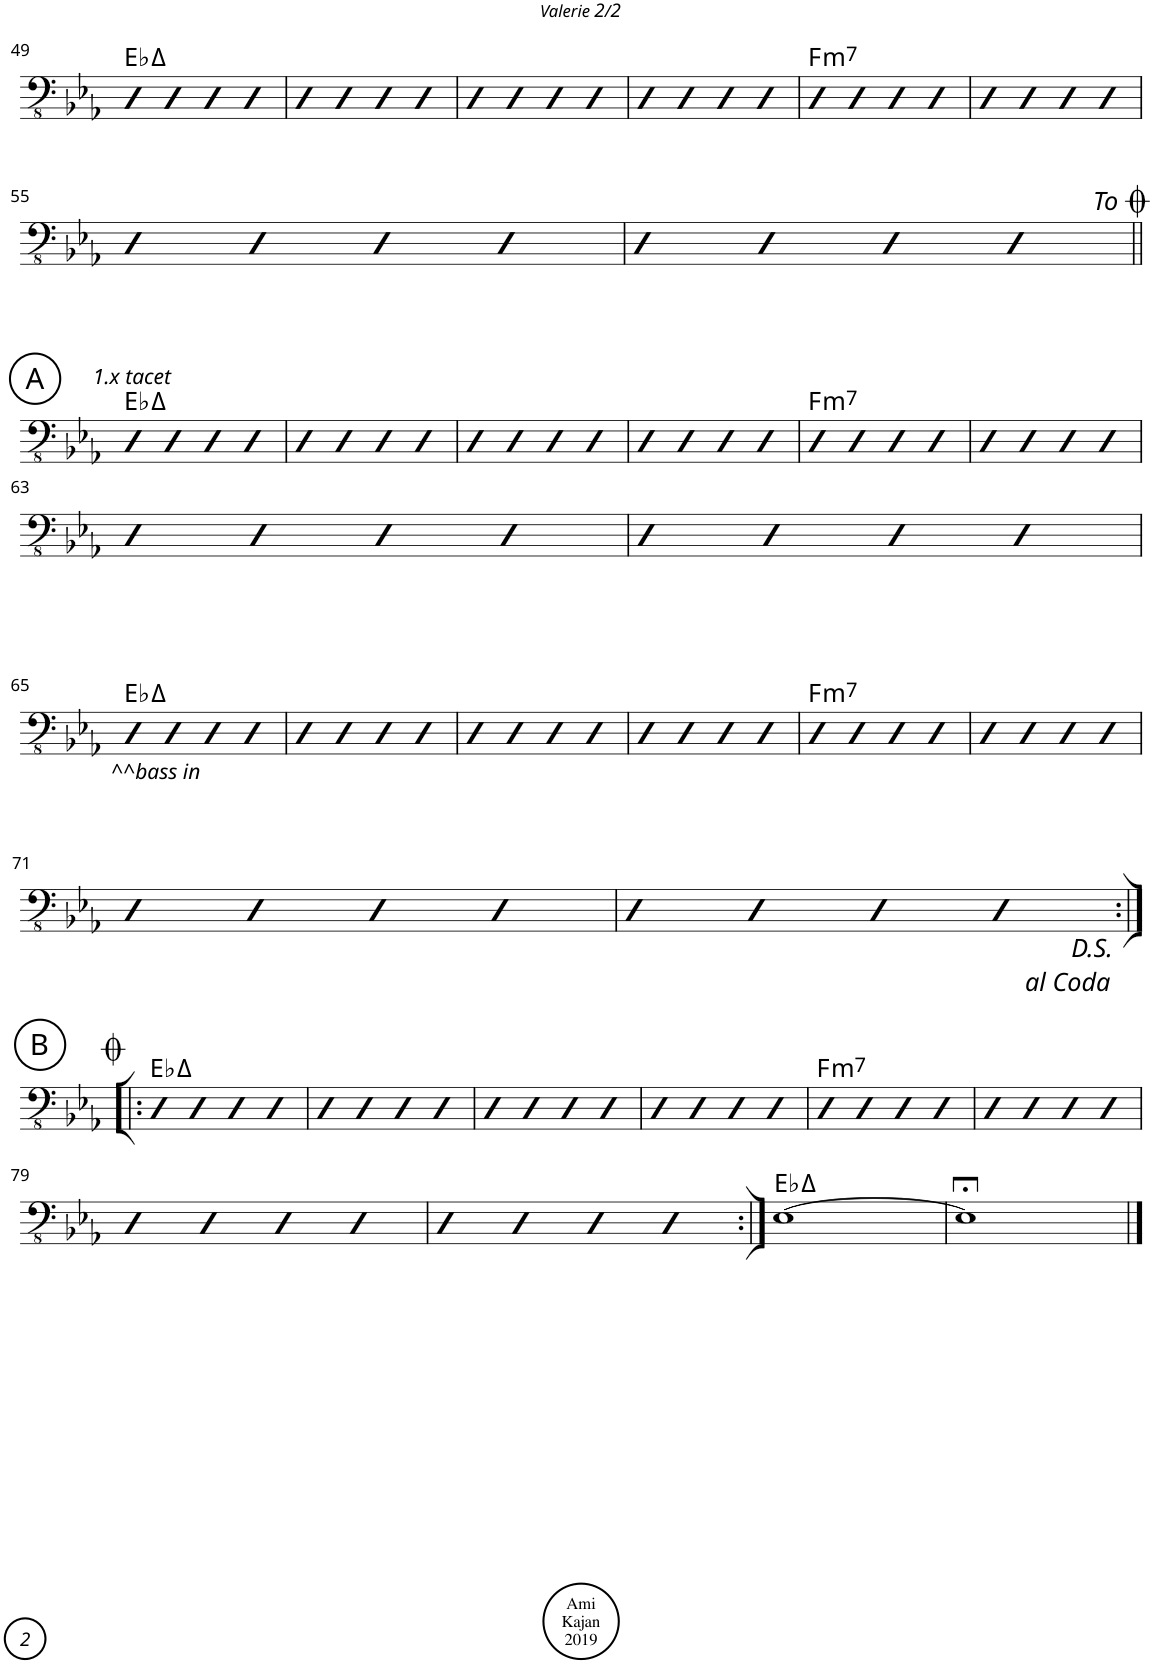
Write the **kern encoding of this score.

**kern	**harte
*part1	*part1
*staff1	*
*I"Acoustic Bass	*
*I'Bass	*
!!LO:PB:g=z
*clefFv4	*
*k[b-e-a-]	*
*M4/4	*
=49	=49
4DD	Eb:maj
4DD	.
4DD	.
4DD	.
=50	=50
4DD	.
4DD	.
4DD	.
4DD	.
=51	=51
4DD	.
4DD	.
4DD	.
4DD	.
=52	=52
4DD	.
4DD	.
4DD	.
4DD	.
=53	=53
!	!LO:H:kt=m7
4DD	F:min7
4DD	.
4DD	.
4DD	.
=54	=54
4DD	.
4DD	.
4DD	.
4DD	.
!!LO:LB:g=z
=55	=55
4DD	.
4DD	.
4DD	.
4DD	.
=56	=56
4DD	.
4DD	.
4DD	.
4DD	.
!LO:TX:a:t=To <font size="24"/>	!
!!LO:LB:g=z
!!LO:REH:place=s1:a:cj:enc=circle:fs=14:t=A
=57||	=57||
!LO:TX:a:i:t=1.x tacet	!
4DD	Eb:maj
4DD	.
4DD	.
4DD	.
=58	=58
4DD	.
4DD	.
4DD	.
4DD	.
=59	=59
4DD	.
4DD	.
4DD	.
4DD	.
=60	=60
4DD	.
4DD	.
4DD	.
4DD	.
=61	=61
!	!LO:H:kt=m7
4DD	F:min7
4DD	.
4DD	.
4DD	.
=62	=62
4DD	.
4DD	.
4DD	.
4DD	.
!!LO:LB:g=z
=63	=63
4DD	.
4DD	.
4DD	.
4DD	.
=64	=64
4DD	.
4DD	.
4DD	.
4DD	.
!!LO:LB:g=z
=65	=65
!LO:TX:b:i:t=^^bass in	!
4DD	Eb:maj
4DD	.
4DD	.
4DD	.
=66	=66
4DD	.
4DD	.
4DD	.
4DD	.
=67	=67
4DD	.
4DD	.
4DD	.
4DD	.
=68	=68
4DD	.
4DD	.
4DD	.
4DD	.
=69	=69
!	!LO:H:kt=m7
4DD	F:min7
4DD	.
4DD	.
4DD	.
=70	=70
4DD	.
4DD	.
4DD	.
4DD	.
!!LO:LB:g=z
=71	=71
4DD	.
4DD	.
4DD	.
4DD	.
=72	=72
4DD	.
4DD	.
4DD	.
4DD	.
!LO:TX:b:t=D.S.\nal Coda	!
!!LO:LB:g=z
!!LO:REH:place=s1:a:cj:enc=circle:fs=14:t=B
=73:|!|:	=73:|!|:
4DD	Eb:maj
4DD	.
4DD	.
4DD	.
=74	=74
4DD	.
4DD	.
4DD	.
4DD	.
=75	=75
4DD	.
4DD	.
4DD	.
4DD	.
=76	=76
4DD	.
4DD	.
4DD	.
4DD	.
=77	=77
!	!LO:H:kt=m7
4DD	F:min7
4DD	.
4DD	.
4DD	.
=78	=78
4DD	.
4DD	.
4DD	.
4DD	.
!!LO:LB:g=z
=79	=79
4DD	.
4DD	.
4DD	.
4DD	.
=80	=80
4DD	.
4DD	.
4DD	.
4DD	.
=81:|!	=81:|!
[1EE-	Eb:maj
=82	=82
1EE-;<]	.
==	==
*-	*-
